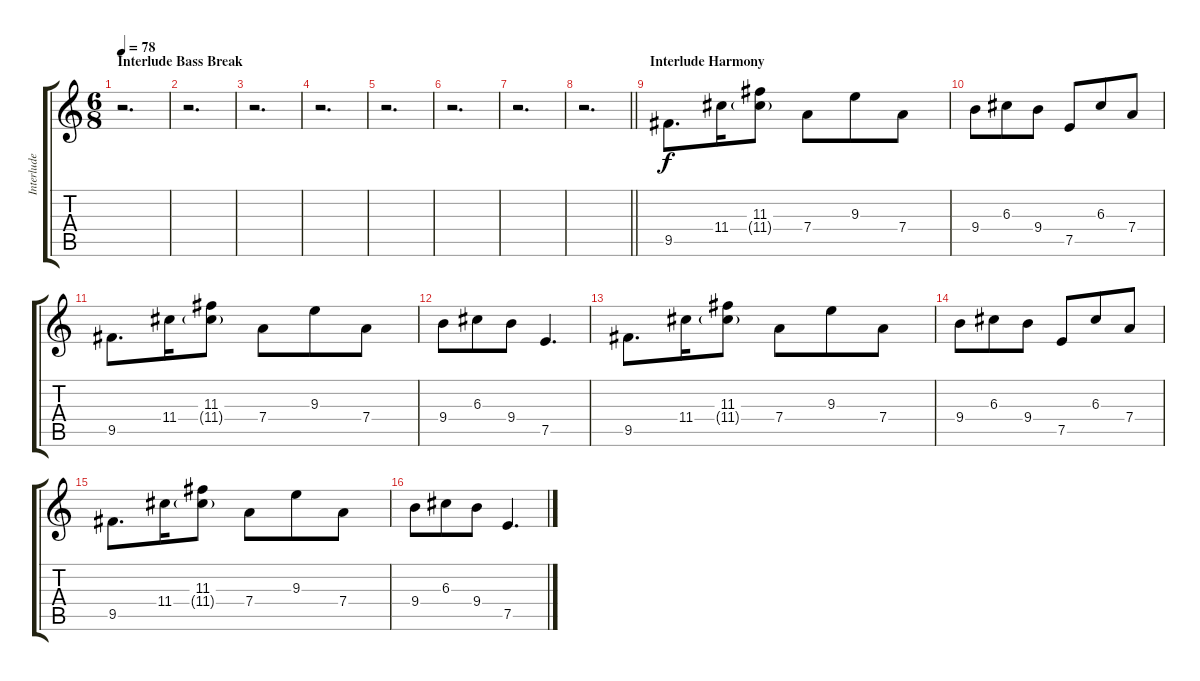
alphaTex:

\track ("Interlude Guitar II" "Interlude ") {instrument electricguitarclean}
\staff {score tabs}
\tuning (E4 B3 G3 D3 A2 E2) {hide}
\ts (6 8)
\section ("" "Interlude Bass Break")
\tempo 78
\clef g2
\ks c
r.2{d dy f} |
r.2{d} |
r.2{d} |
r.2{d} |
r.2{d} |
r.2{d} |
r.2{d} |
\barLineRight lightlight
r.2{d} |
\section ("" "Interlude Harmony")
9.5.8{d} 11.4.16 (11.3 11.4{g}).8 7.4.8 9.3.8 7.4.8 |
9.4.8 6.3.8 9.4.8 7.5.8 6.3.8 7.4.8 |
9.5.8{d} 11.4.16 (11.3 11.4{g}).8 7.4.8 9.3.8 7.4.8 |
9.4.8 6.3.8 9.4.8 7.5.4{d} |
9.5.8{d} 11.4.16 (11.3 11.4{g}).8 7.4.8 9.3.8 7.4.8 |
9.4.8 6.3.8 9.4.8 7.5.8 6.3.8 7.4.8 |
9.5.8{d} 11.4.16 (11.3 11.4{g}).8 7.4.8 9.3.8 7.4.8 |
9.4.8 6.3.8 9.4.8 7.5.4{d}
